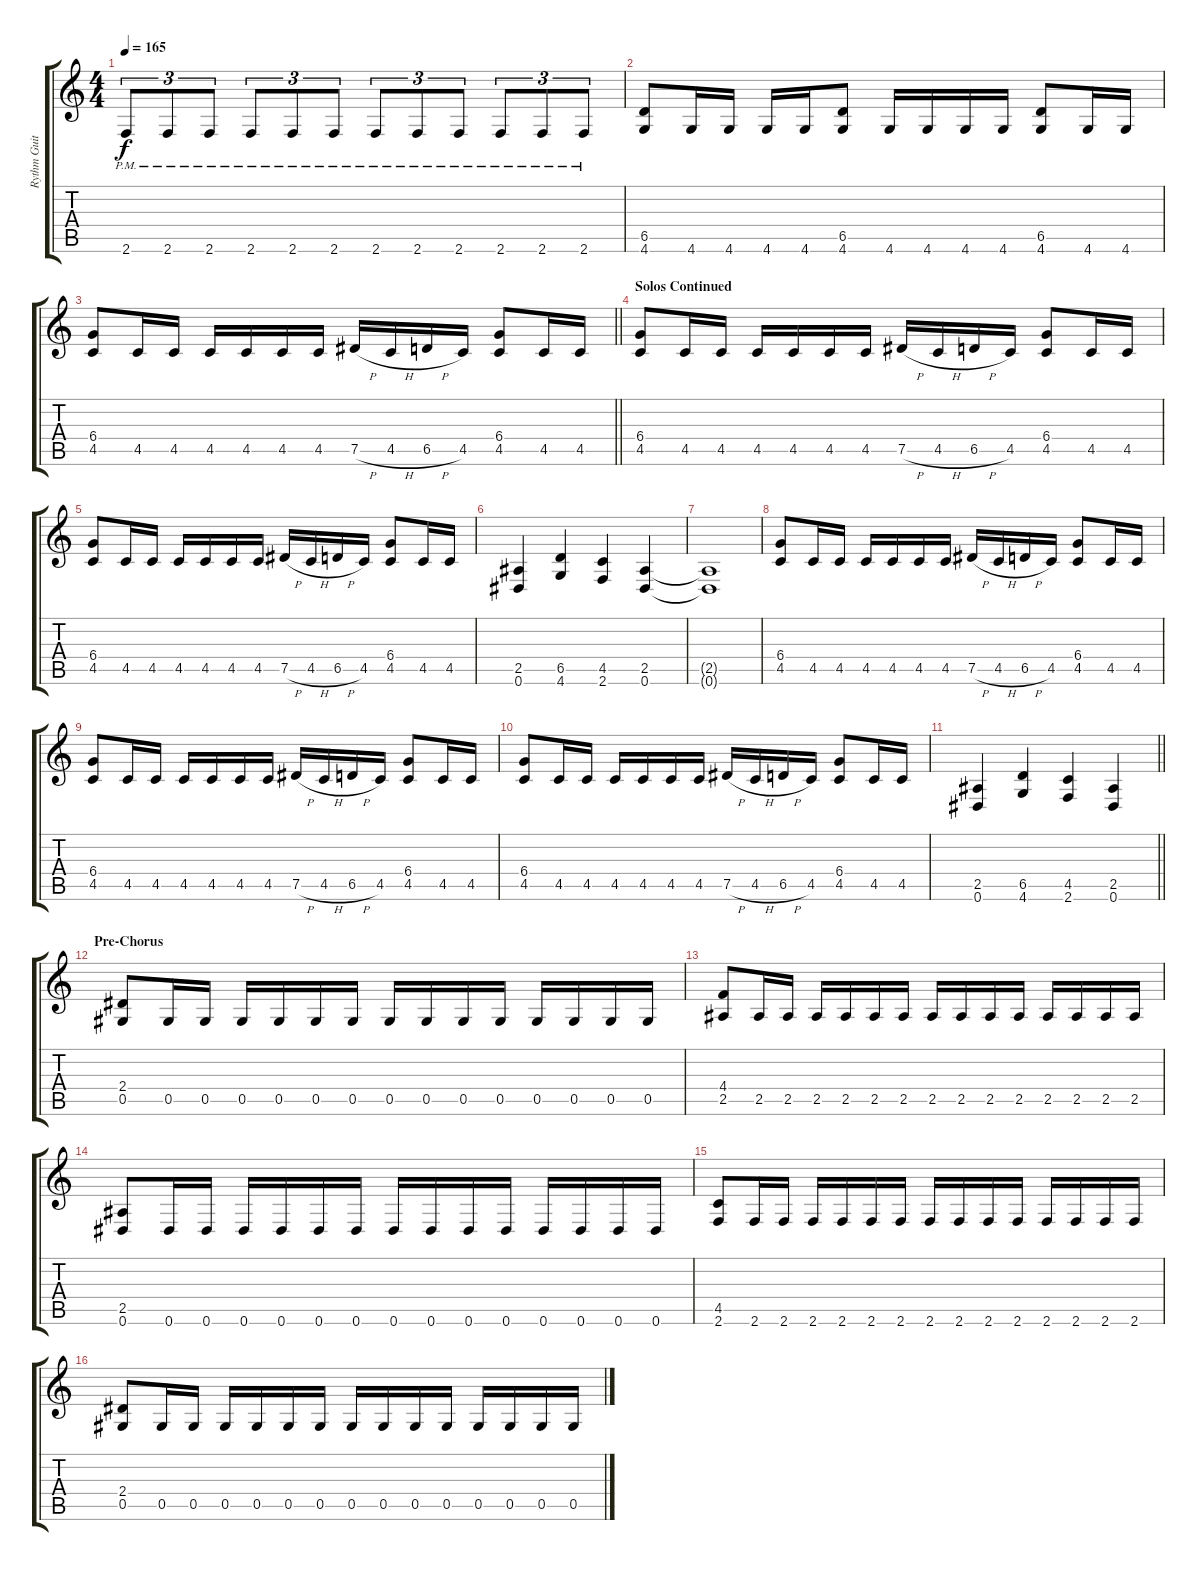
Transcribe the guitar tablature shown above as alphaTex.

\track ("Rythm Guitar" "Rythm Guit") {instrument distortionguitar}
\staff {score tabs}
\tuning (Eb4 Bb3 Gb3 Db3 Ab2 Eb2) {hide}
\ts (4 4)
\tempo 165
\clef g2
\ks c
2.6{pm}.8{tu (3 2) dy f} 2.6{pm}.8{tu (3 2)} 2.6{pm}.8{tu (3 2)} 2.6{pm}.8{tu (3 2)} 2.6{pm}.8{tu (3 2)} 2.6{pm}.8{tu (3 2)} 2.6{pm}.8{tu (3 2)} 2.6{pm}.8{tu (3 2)} 2.6{pm}.8{tu (3 2)} 2.6{pm}.8{tu (3 2)} 2.6{pm}.8{tu (3 2)} 2.6{pm}.8{tu (3 2)} |
(6.5 4.6).8 4.6.16 4.6.16 4.6.16 4.6.16 (6.5 4.6).8 4.6.16 4.6.16 4.6.16 4.6.16 (6.5 4.6).8 4.6.16 4.6.16 |
\barLineRight lightlight
(6.4 4.5).8 4.5.16 4.5.16 4.5.16 4.5.16 4.5.16 4.5.16 7.5{h}.16 4.5{h}.16 6.5{h}.16 4.5.16 (6.4 4.5).8 4.5.16 4.5.16 |
\section ("" "Solos Continued")
(6.4 4.5).8 4.5.16 4.5.16 4.5.16 4.5.16 4.5.16 4.5.16 7.5{h}.16 4.5{h}.16 6.5{h}.16 4.5.16 (6.4 4.5).8 4.5.16 4.5.16 |
(6.4 4.5).8 4.5.16 4.5.16 4.5.16 4.5.16 4.5.16 4.5.16 7.5{h}.16 4.5{h}.16 6.5{h}.16 4.5.16 (6.4 4.5).8 4.5.16 4.5.16 |
(2.5 0.6).4 (6.5 4.6).4 (4.5 2.6).4 (2.5 0.6).4 |
(2.5{t} 0.6{t}).1 |
(6.4 4.5).8 4.5.16 4.5.16 4.5.16 4.5.16 4.5.16 4.5.16 7.5{h}.16 4.5{h}.16 6.5{h}.16 4.5.16 (6.4 4.5).8 4.5.16 4.5.16 |
(6.4 4.5).8 4.5.16 4.5.16 4.5.16 4.5.16 4.5.16 4.5.16 7.5{h}.16 4.5{h}.16 6.5{h}.16 4.5.16 (6.4 4.5).8 4.5.16 4.5.16 |
(6.4 4.5).8 4.5.16 4.5.16 4.5.16 4.5.16 4.5.16 4.5.16 7.5{h}.16 4.5{h}.16 6.5{h}.16 4.5.16 (6.4 4.5).8 4.5.16 4.5.16 |
\barLineRight lightlight
(2.5 0.6).4 (6.5 4.6).4 (4.5 2.6).4 (2.5 0.6).4 |
\section ("" "Pre-Chorus")
(2.4 0.5).8 0.5.16 0.5.16 0.5.16 0.5.16 0.5.16 0.5.16 0.5.16 0.5.16 0.5.16 0.5.16 0.5.16 0.5.16 0.5.16 0.5.16 |
(4.4 2.5).8 2.5.16 2.5.16 2.5.16 2.5.16 2.5.16 2.5.16 2.5.16 2.5.16 2.5.16 2.5.16 2.5.16 2.5.16 2.5.16 2.5.16 |
(2.5 0.6).8 0.6.16 0.6.16 0.6.16 0.6.16 0.6.16 0.6.16 0.6.16 0.6.16 0.6.16 0.6.16 0.6.16 0.6.16 0.6.16 0.6.16 |
(4.5 2.6).8 2.6.16 2.6.16 2.6.16 2.6.16 2.6.16 2.6.16 2.6.16 2.6.16 2.6.16 2.6.16 2.6.16 2.6.16 2.6.16 2.6.16 |
(2.4 0.5).8 0.5.16 0.5.16 0.5.16 0.5.16 0.5.16 0.5.16 0.5.16 0.5.16 0.5.16 0.5.16 0.5.16 0.5.16 0.5.16 0.5.16
